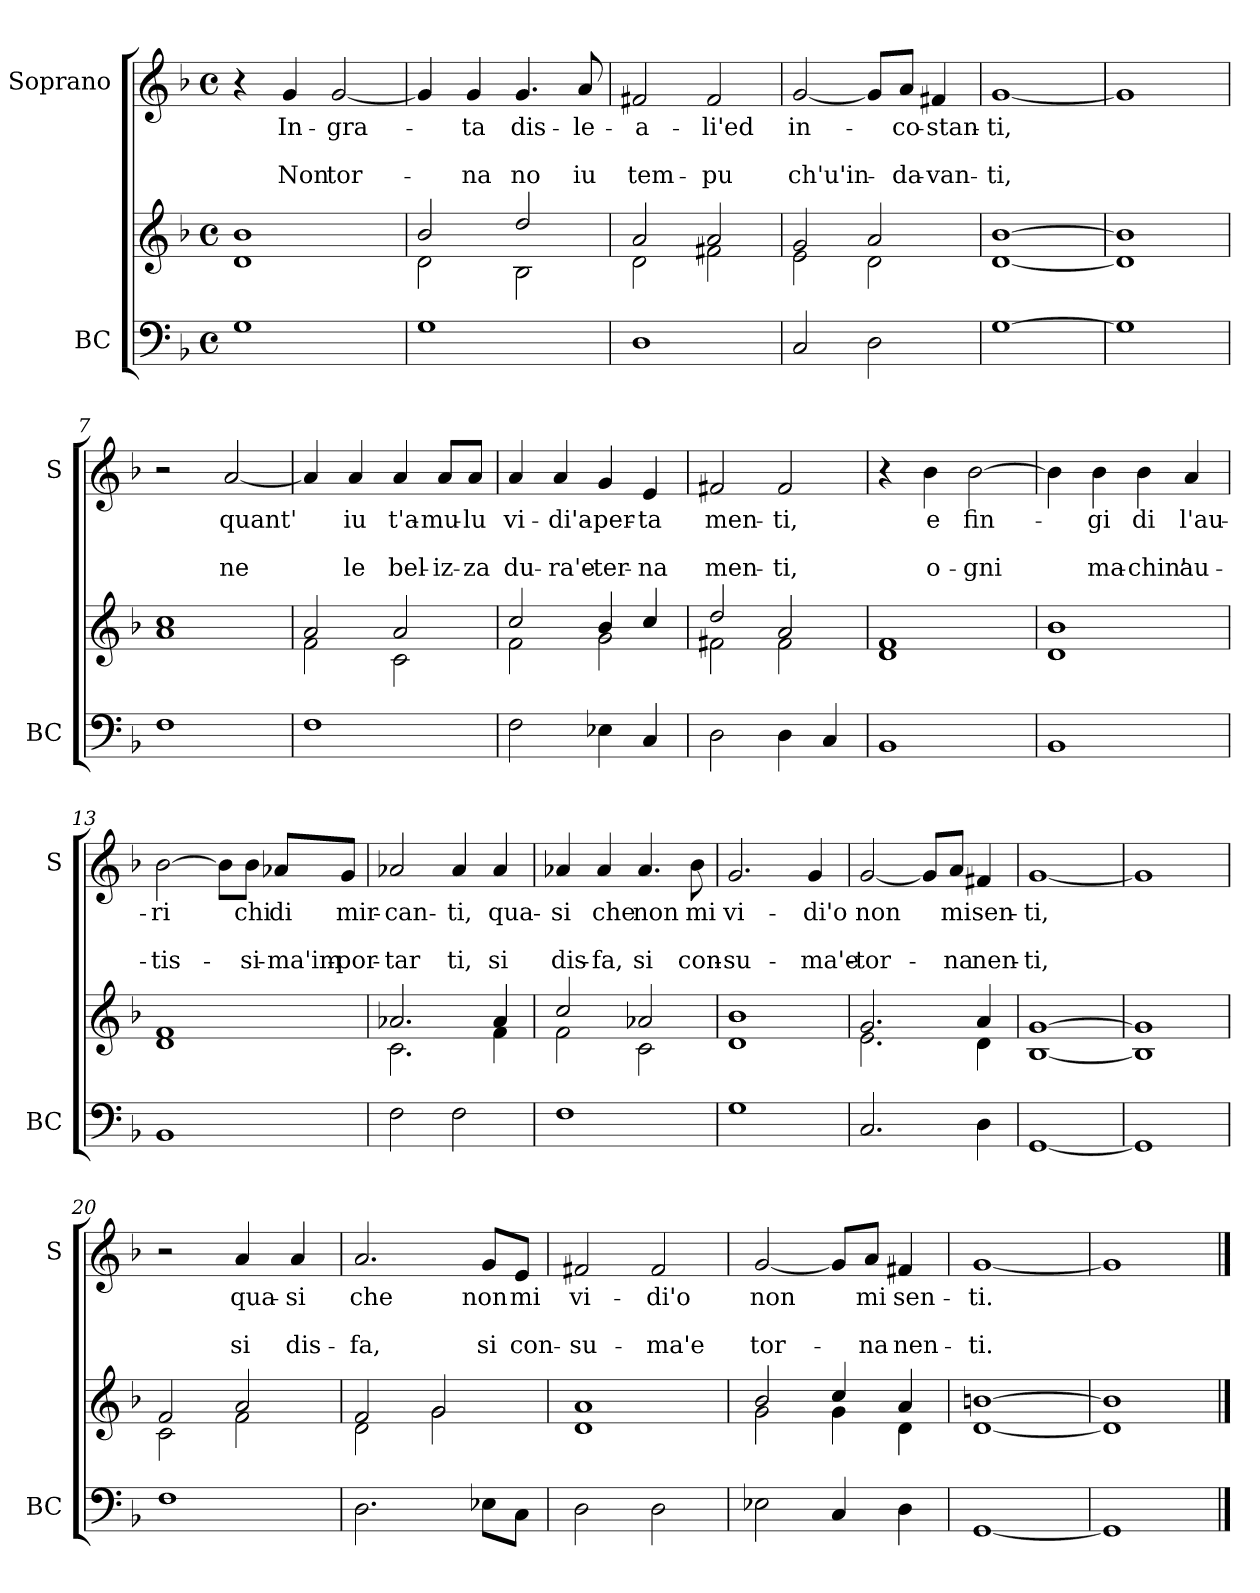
**kern	**kern	**kern	**text	**text	**text
*part2	*part2	*part1	*part1	*part1	*part1
*staff3	*staff2	*staff1	*staff1	*staff1	*staff1
*I"BC	*	*I"Soprano	*	*	*
*I'BC	*	*I'S	*	*	*
*clefF4	*clefG2	*clefG2	*	*	*
*k[b-]	*k[b-]	*k[b-]	*	*	*
*F:	*F:	*F:	*	*	*
*M4/4	*M4/4	*M4/4	*	*	*
*met(c)	*met(c)	*met(c)	*	*	*
=1	=1	=1	=1	=1	=1
*	*^	*	*	*	*
1G	1b-	1d	4r	.	.	.
!	!	!	!	!LO:LY:b	!	!LO:LY:b
.	.	.	4g/	In-	.	Non
!	!	!	!	!LO:LY:b	!	!LO:LY:b
.	.	.	[2g/	-gra-	.	tor-
=2	=2	=2	=2	=2	=2	=2
1G	2b-/	2d\	4g/]	.	.	.
!	!	!	!	!LO:LY:b	!	!LO:LY:b
.	.	.	4g/	-ta	.	-na
!	!	!	!	!LO:LY:b	!	!LO:LY:b
.	2dd/	2B-\	4.g/	dis-	.	no
!	!	!	!	!LO:LY:b	!	!LO:LY:b
.	.	.	8a/	-le-	.	iu
=3	=3	=3	=3	=3	=3	=3
!	!	!	!	!LO:LY:b	!	!LO:LY:b
1D	2a/	2d\	2f#X/	-a-	.	tem-
!	!	!	!	!LO:LY:b	!	!LO:LY:b
.	2a/	2f#X\	2f#/	-li'ed	.	-pu
=4	=4	=4	=4	=4	=4	=4
!	!	!	!	!LO:LY:b	!	!LO:LY:b
2C/	2g/	2e\	[2g/	in-	.	ch'u'in-
2D\	2a/	2d\	8g/L]	.	.	.
!	!	!	!	!LO:LY:b	!	!LO:LY:b
.	.	.	8a/J	-co-	.	-da-
!	!	!	!	!LO:LY:b	!	!LO:LY:b
.	.	.	4f#X/	-stan-	.	-van-
=5	=5	=5	=5	=5	=5	=5
!	!	!	!	!LO:LY:b	!	!LO:LY:b
[1G	[>1b-	[<1d	[1g	-ti,	.	-ti,
!!LO:LB:g=z
=6	=6	=6	=6	=6	=6	=6
1G]	1b-]	1d]	1g]	.	.	.
=7	=7	=7	=7	=7	=7	=7
1F	1cc	1a	2r	.	.	.
!	!	!	!	!LO:LY:b	!	!LO:LY:b
.	.	.	[2a/	quant'	.	ne
=8	=8	=8	=8	=8	=8	=8
1F	2a/	2f\	4a/]	.	.	.
!	!	!	!	!LO:LY:b	!	!LO:LY:b
.	.	.	4a/	iu	.	le
!	!	!	!	!LO:LY:b	!	!LO:LY:b
.	2a/	2c\	4a/	t'a-	.	bel-
!	!	!	!	!LO:LY:b	!	!LO:LY:b
.	.	.	8a/L	-mu-	.	-iz-
!	!	!	!	!LO:LY:b	!	!LO:LY:b
.	.	.	8a/J	-lu	.	-za
=9	=9	=9	=9	=9	=9	=9
!	!	!	!	!LO:LY:b	!	!LO:LY:b
2F\	2cc/	2f\	4a/	vi-	.	du-
!	!	!	!	!LO:LY:b	!	!LO:LY:b
.	.	.	4a/	-di'a-	.	-ra'e-
!	!	!	!	!LO:LY:b	!	!LO:LY:b
4E-X\	4b-/	2g\	4g/	-per-	.	-ter-
!	!	!	!	!LO:LY:b	!	!LO:LY:b
4C/	4cc/	.	4e/	-ta	.	-na
=10	=10	=10	=10	=10	=10	=10
!	!	!	!	!LO:LY:b	!	!LO:LY:b
2D\	2dd/	2f#X\	2f#X/	men-	.	men-
!	!	!	!	!LO:LY:b	!	!LO:LY:b
4D\	2a/	2f#\	2f#/	-ti,	.	-ti,
4C/	.	.	.	.	.	.
!!LO:LB:g=z
=11	=11	=11	=11	=11	=11	=11
1BB-	1f	1d	4r	.	.	.
!	!	!	!	!LO:LY:b	!	!LO:LY:b
.	.	.	4b-\	e	.	o-
!	!	!	!	!LO:LY:b	!	!LO:LY:b
.	.	.	[2b-\	fin-	.	-gni
=12	=12	=12	=12	=12	=12	=12
1BB-	1b-	1d	4b-\]	.	.	.
!	!	!	!	!LO:LY:b	!	!LO:LY:b
.	.	.	4b-\	-gi	.	ma-
!	!	!	!	!LO:LY:b	!	!LO:LY:b
.	.	.	4b-\	di	.	-chin'
!	!	!	!	!LO:LY:b	!	!LO:LY:b
.	.	.	4a/	l'au-	.	au-
=13	=13	=13	=13	=13	=13	=13
!	!	!	!	!LO:LY:b	!	!LO:LY:b
1BB-	1f	1d	[2b-\	-ri	.	-tis-
.	.	.	8b-\L]	.	.	.
!	!	!	!	!LO:LY:b	!	!LO:LY:b
.	.	.	8b-\J	chi	.	-si-
!	!	!	!	!LO:LY:b	!	!LO:LY:b
.	.	.	8a-X/L	di	.	-ma'im-
!	!	!	!	!LO:LY:b	!	!LO:LY:b
.	.	.	8g/J	mir-	.	-por-
=14	=14	=14	=14	=14	=14	=14
!	!	!	!	!LO:LY:b	!	!LO:LY:b
2F\	2.a-X/	2.c\	2a-X/	-can-	.	-tar
!	!	!	!	!LO:LY:b	!	!LO:LY:b
2F\	.	.	4a-/	-ti,	.	ti,
!	!	!	!	!LO:LY:b	!	!LO:LY:b
.	4a-/	4f\	4a-/	qua-	.	si
=15	=15	=15	=15	=15	=15	=15
!	!	!	!	!LO:LY:b	!	!LO:LY:b
1F	2cc/	2f\	4a-X/	-si	.	dis-
!	!	!	!	!LO:LY:b	!	!LO:LY:b
.	.	.	4a-/	che	.	-fa,
!	!	!	!	!LO:LY:b	!	!LO:LY:b
.	2a-X/	2c\	4.a-/	non	.	si
!	!	!	!	!LO:LY:b	!	!LO:LY:b
.	.	.	8b-\	mi	.	con-
!!LO:PB:g=z
=16	=16	=16	=16	=16	=16	=16
!	!	!	!	!LO:LY:b	!	!LO:LY:b
1G	1b-	1d	2.g/	vi-	.	-su-
!	!	!	!	!LO:LY:b	!	!LO:LY:b
.	.	.	4g/	-di'o	.	-ma'e-
=17	=17	=17	=17	=17	=17	=17
!	!	!	!	!LO:LY:b	!	!LO:LY:b
2.C/	2.g/	2.e\	[2g/	non	.	-tor-
.	.	.	8g/L]	.	.	.
!	!	!	!	!LO:LY:b	!	!LO:LY:b
.	.	.	8a/J	mi	.	-na
!	!	!	!	!LO:LY:b	!	!LO:LY:b
4D\	4a/	4d\	4f#X/	sen-	.	nen-
=18	=18	=18	=18	=18	=18	=18
!	!	!	!	!LO:LY:b	!	!LO:LY:b
[1GG	[>1g	[<1B-	[1g	-ti,	.	-ti,
=19	=19	=19	=19	=19	=19	=19
1GG]	1g]	1B-]	1g]	.	.	.
=20	=20	=20	=20	=20	=20	=20
1F	2f/	2c\	2r	.	.	.
!	!	!	!	!LO:LY:b	!	!LO:LY:b
.	2a/	2f\	4a/	qua-	.	si
!	!	!	!	!LO:LY:b	!	!LO:LY:b
.	.	.	4a/	-si	.	dis-
!!LO:LB:g=z
=21	=21	=21	=21	=21	=21	=21
!	!	!	!	!LO:LY:b	!	!LO:LY:b
2.D\	2f/	2d\	2.a/	che	.	-fa,
.	2g/	2g\	.	.	.	.
!	!	!	!	!LO:LY:b	!	!LO:LY:b
8E-X\L	.	.	8g/L	non	.	si
!	!	!	!	!LO:LY:b	!	!LO:LY:b
8C\J	.	.	8e/J	mi	.	con-
=22	=22	=22	=22	=22	=22	=22
!	!	!	!	!LO:LY:b	!	!LO:LY:b
2D\	1a	1d	2f#X/	vi-	.	-su-
!	!	!	!	!LO:LY:b	!	!LO:LY:b
2D\	.	.	2f#/	-di'o	.	-ma'e
=23	=23	=23	=23	=23	=23	=23
!	!	!	!	!LO:LY:b	!	!LO:LY:b
2E-X\	2b-/	2g\	[2g/	non	.	tor-
4C/	4cc/	4g\	8g/L]	.	.	.
!	!	!	!	!LO:LY:b	!	!LO:LY:b
.	.	.	8a/J	mi	.	-na
!	!	!	!	!LO:LY:b	!	!LO:LY:b
4D\	4a/	4d\	4f#X/	sen-	.	nen-
=24	=24	=24	=24	=24	=24	=24
!	!	!	!	!LO:LY:b	!	!LO:LY:b
[1GG	[>1bn	[<1d	[1g	-ti.	.	-ti.
=25	=25	=25	=25	=25	=25	=25
1GG]	1b]	1d]	1g]	.	.	.
*	*v	*v	*	*	*	*
==	==	==	==	==	==
*-	*-	*-	*-	*-	*-
